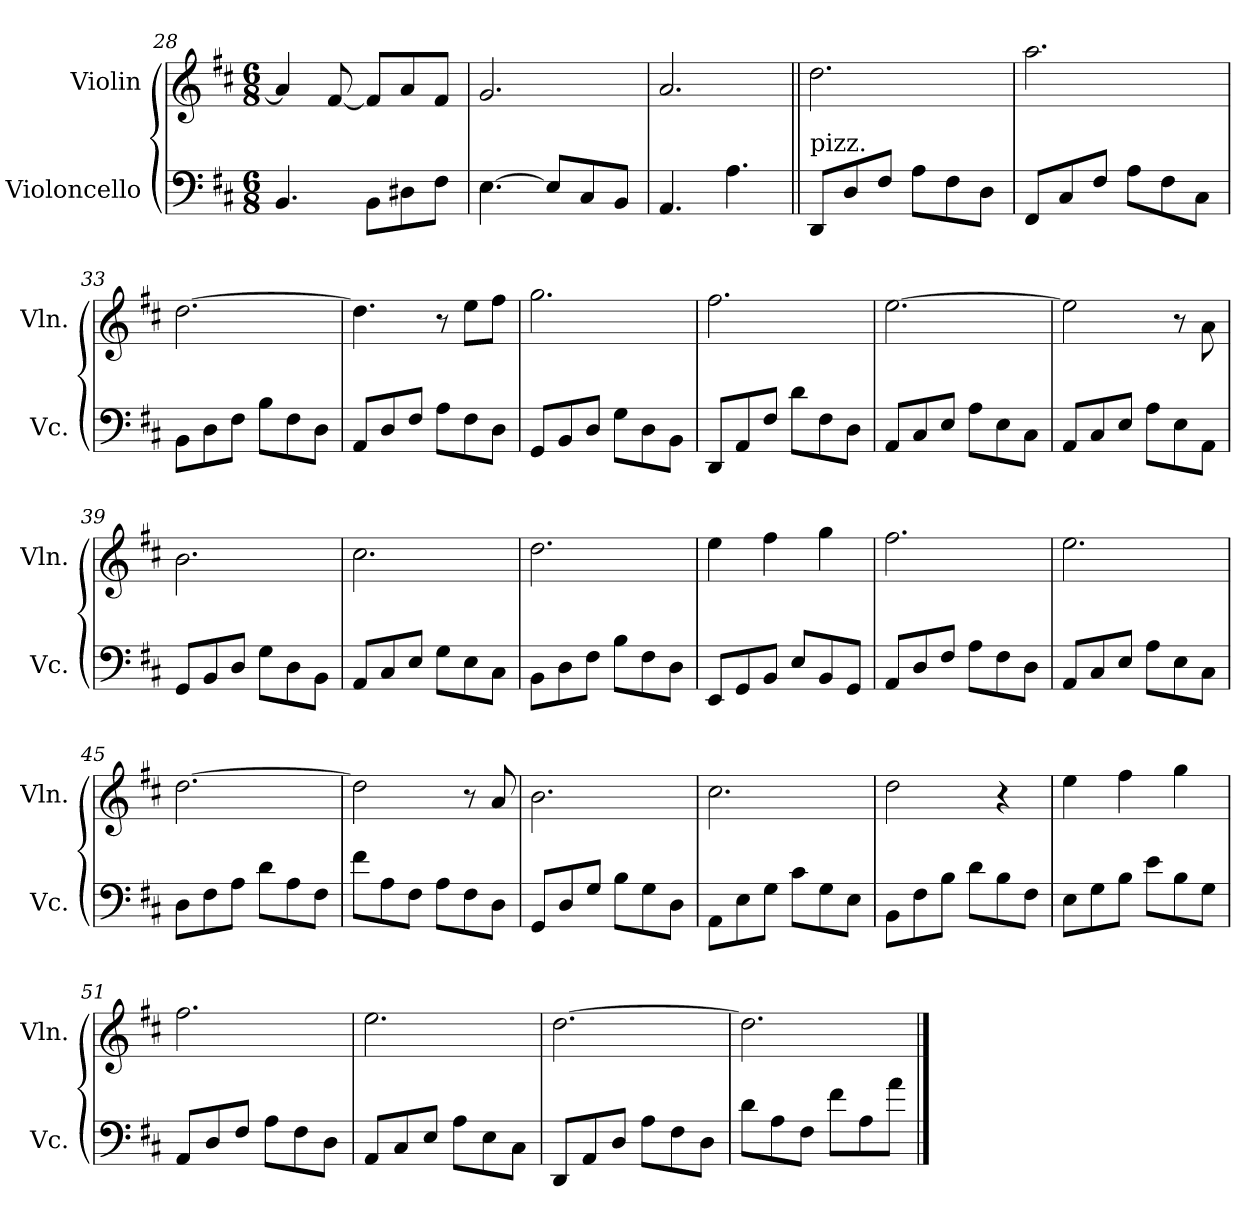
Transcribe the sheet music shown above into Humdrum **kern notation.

**kern	**kern
*part2	*part1
*staff2	*staff1
*I"Violoncello	*I"Violin
*I'Vc.	*I'Vln.
!!LO:LB:g=z
*clefF4	*clefG2
*k[f#c#]	*k[f#c#]
*M6/8	*M6/8
=28	=28
4.BB/	4a/]
.	[8f#/
8BB\L	8f#/L]
8D#X\	8a/
8F#\J	8f#/J
=29	=29
[4.E\	2.g/
8E/L]	.
8C#/	.
8BB/J	.
=30	=30
4.AA/	2.a/
4.A\	.
=31||	=31||
!LO:TX:a:t=pizz.	!
8DD/L	2.dd\
8D/	.
8F#/J	.
8A\L	.
8F#\	.
8D\J	.
=32	=32
8FF#/L	2.aa\
8C#/	.
8F#/J	.
8A\L	.
8F#\	.
8C#\J	.
=33	=33
8BB\L	[2.dd\
8D\	.
8F#\J	.
8B\L	.
8F#\	.
8D\J	.
=34	=34
8AA/L	4.dd\]
8D/	.
8F#/J	.
8A\L	8r
8F#\	8ee\L
8D\J	8ff#\J
!!LO:PB:g=z
=35	=35
8GG/L	2.gg\
8BB/	.
8D/J	.
8G\L	.
8D\	.
8BB\J	.
=36	=36
8DD/L	2.ff#\
8AA/	.
8F#/J	.
8d\L	.
8F#\	.
8D\J	.
=37	=37
8AA/L	[2.ee\
8C#/	.
8E/J	.
8A\L	.
8E\	.
8C#\J	.
=38	=38
8AA/L	2ee\]
8C#/	.
8E/J	.
8A\L	.
8E\	8r
8AA\J	8a\
=39	=39
8GG/L	2.b\
8BB/	.
8D/J	.
8G\L	.
8D\	.
8BB\J	.
=40	=40
8AA/L	2.cc#\
8C#/	.
8E/J	.
8G\L	.
8E\	.
8C#\J	.
=41	=41
8BB\L	2.dd\
8D\	.
8F#\J	.
8B\L	.
8F#\	.
8D\J	.
!!LO:LB:g=z
=42	=42
8EE/L	4ee\
8GG/	.
8BB/J	4ff#\
8E/L	.
8BB/	4gg\
8GG/J	.
=43	=43
8AA/L	2.ff#\
8D/	.
8F#/J	.
8A\L	.
8F#\	.
8D\J	.
=44	=44
8AA/L	2.ee\
8C#/	.
8E/J	.
8A\L	.
8E\	.
8C#\J	.
=45	=45
8D\L	[2.dd\
8F#\	.
8A\J	.
8d\L	.
8A\	.
8F#\J	.
=46	=46
8f#\L	2dd\]
8A\	.
8F#\J	.
8A\L	.
8F#\	8r
8D\J	8a/
=47	=47
8GG/L	2.b\
8D/	.
8G/J	.
8B\L	.
8G\	.
8D\J	.
=48	=48
8AA\L	2.cc#\
8E\	.
8G\J	.
8c#\L	.
8G\	.
8E\J	.
!!LO:LB:g=z
=49	=49
8BB\L	2dd\
8F#\	.
8B\J	.
8d\L	.
8B\	4r
8F#\J	.
=50	=50
8E\L	4ee\
8G\	.
8B\J	4ff#\
8e\L	.
8B\	4gg\
8G\J	.
=51	=51
*	*MM83
!	!LO:TX:t=rit.
*	*^
8AA/L	2.ff#\	4.ryy
8D/	.	.
8F#/J	.	.
*	*MM75	*
8A\L	.	4.ryy
8F#\	.	.
8D\J	.	.
*	*v	*v
=52	=52
*	*MM68
8AA/L	2.ee\
8C#/	.
8E/J	.
8A\L	.
8E\	.
8C#\J	.
=53	=53
*	*MM60
8DD/L	[2.dd\
8AA/	.
8D/J	.
8A\L	.
8F#\	.
8D\J	.
=54	=54
*	*^
8d\L	2.dd\]	4.ryy
8A\	.	.
8F#\J	.	.
*	*MM45	*
8f#\L	.	4.ryy
8A\	.	.
8a\J	.	.
*	*v	*v
==	==
*-	*-
